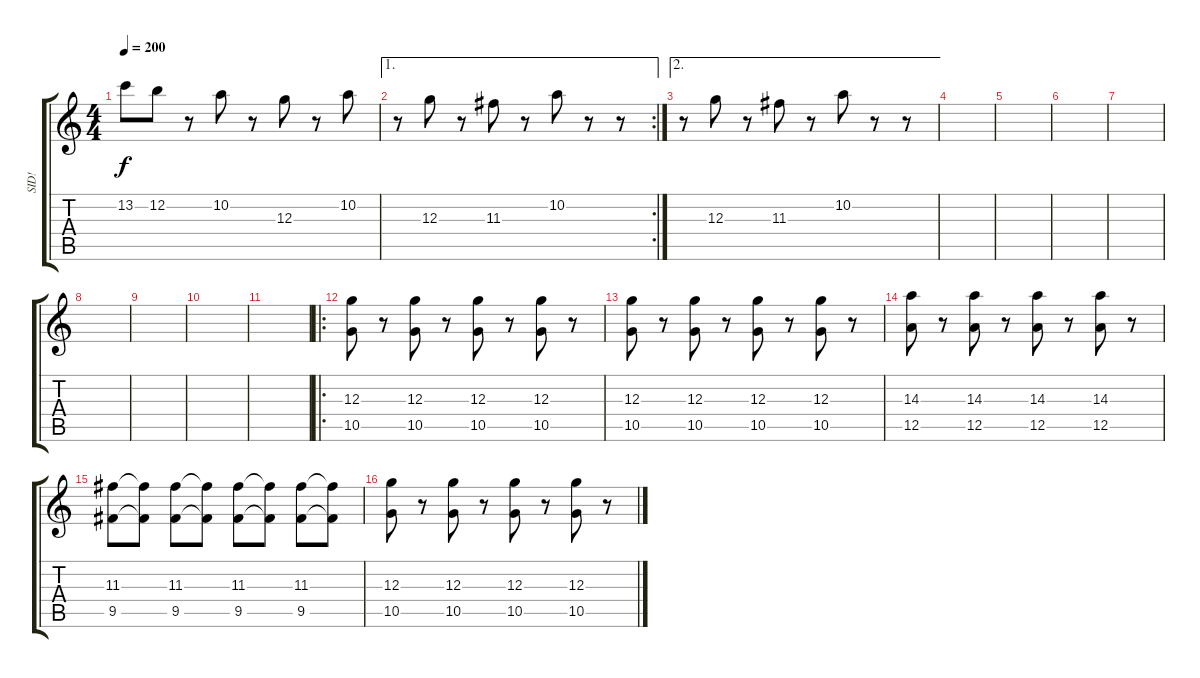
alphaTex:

\track ("SID!" "SID!") {solo instrument distortionguitar}
\staff {score tabs}
\tuning (E4 B3 G3 D3 A2 D2) {hide}
\ts (4 4)
\tempo 200
\clef g2
\ks c
13.2.8{dy f} 12.2.8 r.8 10.2.8 r.8 12.3.8 r.8 10.2.8 |
\ae 1
\rc 2
r.8 12.3.8 r.8 11.3.8 r.8 10.2.8 r.8 r.8 |
\ae 2
r.8 12.3.8 r.8 11.3.8 r.8 10.2.8 r.8 r.8 |
|
|
|
|
|
|
|
|
\ro
(12.3 10.5).8 r.8 (12.3 10.5).8 r.8 (12.3 10.5).8 r.8 (12.3 10.5).8 r.8 |
(12.3 10.5).8 r.8 (12.3 10.5).8 r.8 (12.3 10.5).8 r.8 (12.3 10.5).8 r.8 |
(14.3 12.5).8 r.8 (14.3 12.5).8 r.8 (14.3 12.5).8 r.8 (14.3 12.5).8 r.8 |
(11.3 9.5).8 (11.3{t} 9.5{t}).8 (11.3 9.5).8 (11.3{t} 9.5{t}).8 (11.3 9.5).8 (11.3{t} 9.5{t}).8 (11.3 9.5).8 (11.3{t} 9.5{t}).8 |
(12.3 10.5).8 r.8 (12.3 10.5).8 r.8 (12.3 10.5).8 r.8 (12.3 10.5).8 r.8
